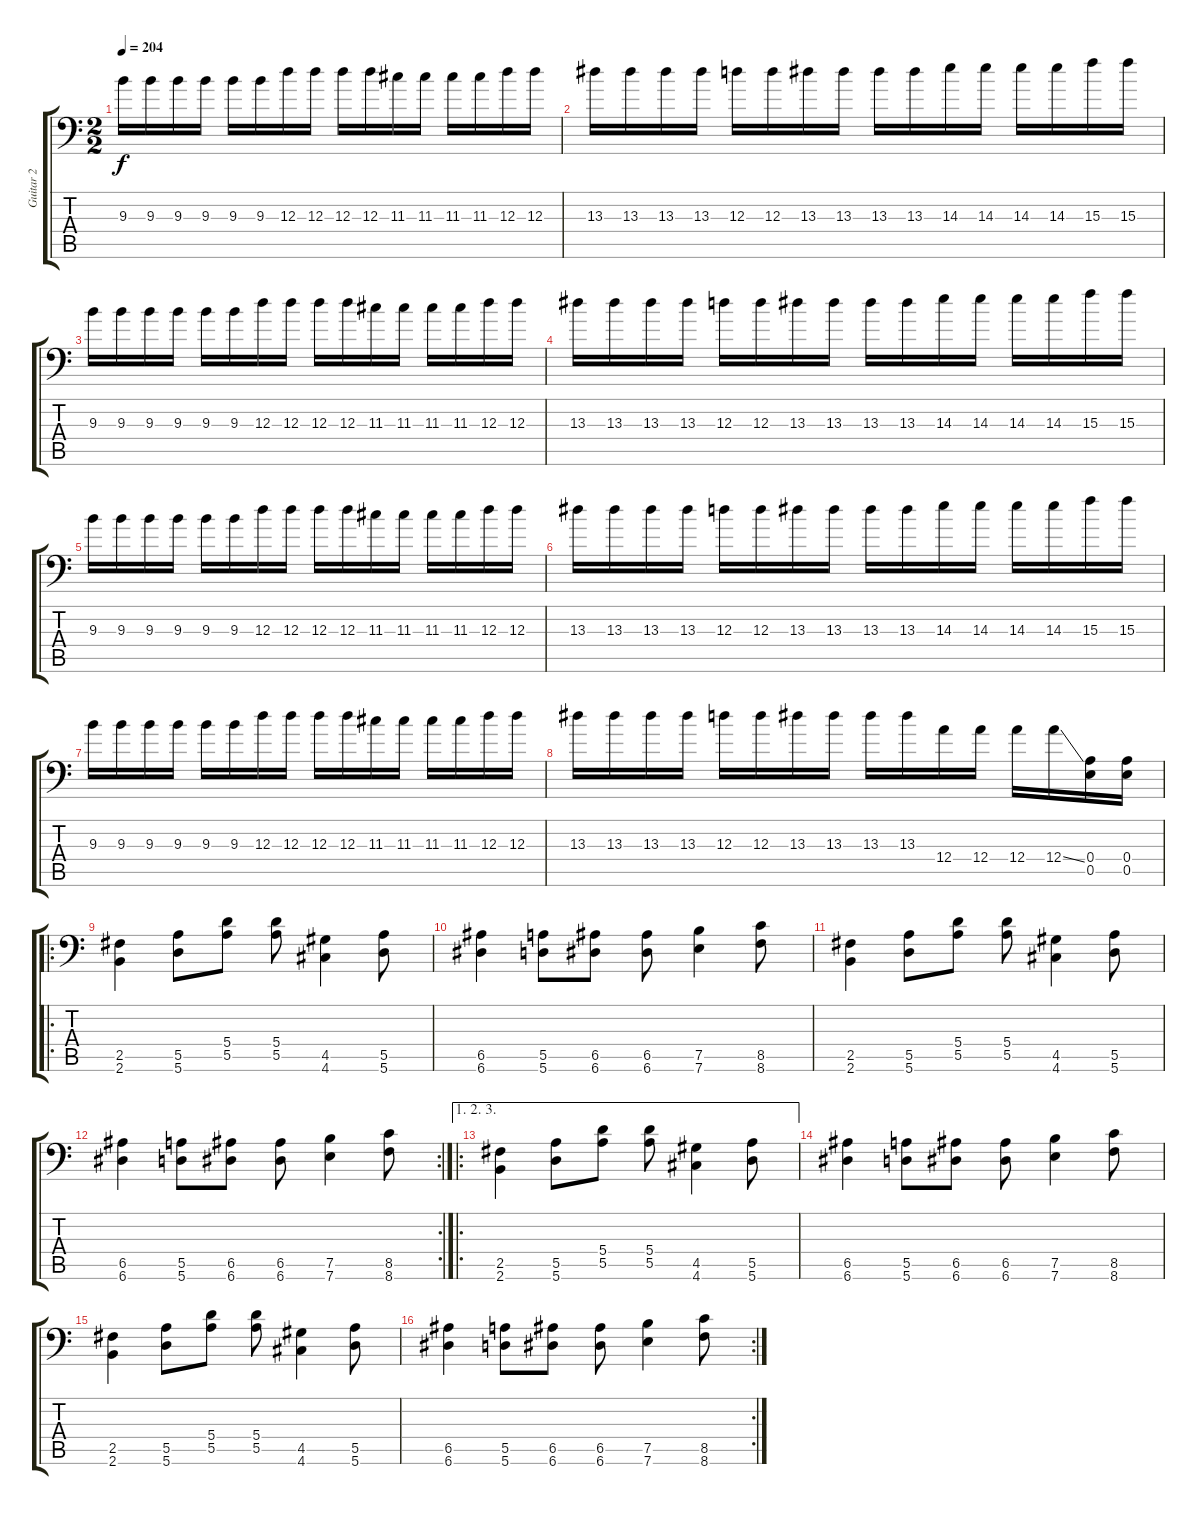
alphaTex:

\track ("Guitar 2" "Guitar 2") {instrument overdrivenguitar}
\staff {score tabs}
\tuning (B3 Gb3 D3 A2 E2 A1) {hide}
\ts (2 2)
\tempo 204
\clef f4
\ks c
9.3.16{dy f} 9.3.16 9.3.16 9.3.16 9.3.16 9.3.16 12.3.16 12.3.16 12.3.16 12.3.16 11.3.16 11.3.16 11.3.16 11.3.16 12.3.16 12.3.16 |
13.3.16 13.3.16 13.3.16 13.3.16 12.3.16 12.3.16 13.3.16 13.3.16 13.3.16 13.3.16 14.3.16 14.3.16 14.3.16 14.3.16 15.3.16 15.3.16 |
9.3.16 9.3.16 9.3.16 9.3.16 9.3.16 9.3.16 12.3.16 12.3.16 12.3.16 12.3.16 11.3.16 11.3.16 11.3.16 11.3.16 12.3.16 12.3.16 |
13.3.16 13.3.16 13.3.16 13.3.16 12.3.16 12.3.16 13.3.16 13.3.16 13.3.16 13.3.16 14.3.16 14.3.16 14.3.16 14.3.16 15.3.16 15.3.16 |
9.3.16 9.3.16 9.3.16 9.3.16 9.3.16 9.3.16 12.3.16 12.3.16 12.3.16 12.3.16 11.3.16 11.3.16 11.3.16 11.3.16 12.3.16 12.3.16 |
13.3.16 13.3.16 13.3.16 13.3.16 12.3.16 12.3.16 13.3.16 13.3.16 13.3.16 13.3.16 14.3.16 14.3.16 14.3.16 14.3.16 15.3.16 15.3.16 |
9.3.16 9.3.16 9.3.16 9.3.16 9.3.16 9.3.16 12.3.16 12.3.16 12.3.16 12.3.16 11.3.16 11.3.16 11.3.16 11.3.16 12.3.16 12.3.16 |
13.3.16 13.3.16 13.3.16 13.3.16 12.3.16 12.3.16 13.3.16 13.3.16 13.3.16 13.3.16 12.4.16 12.4.16 12.4.16 12.4{ss}.16 (0.4 0.5).16 (0.4 0.5).16 |
\ro
(2.5 2.6).4 (5.5 5.6).8 (5.4 5.5).8 (5.4 5.5).8 (4.5 4.6).4 (5.5 5.6).8 |
(6.5 6.6).4 (5.5 5.6).8 (6.5 6.6).8 (6.5 6.6).8 (7.5 7.6).4 (8.5 8.6).8 |
(2.5 2.6).4 (5.5 5.6).8 (5.4 5.5).8 (5.4 5.5).8 (4.5 4.6).4 (5.5 5.6).8 |
\rc 2
(6.5 6.6).4 (5.5 5.6).8 (6.5 6.6).8 (6.5 6.6).8 (7.5 7.6).4 (8.5 8.6).8 |
\ae (1 2 3)
\ro
(2.5 2.6).4 (5.5 5.6).8 (5.4 5.5).8 (5.4 5.5).8 (4.5 4.6).4 (5.5 5.6).8 |
(6.5 6.6).4 (5.5 5.6).8 (6.5 6.6).8 (6.5 6.6).8 (7.5 7.6).4 (8.5 8.6).8 |
(2.5 2.6).4 (5.5 5.6).8 (5.4 5.5).8 (5.4 5.5).8 (4.5 4.6).4 (5.5 5.6).8 |
\rc 2
(6.5 6.6).4 (5.5 5.6).8 (6.5 6.6).8 (6.5 6.6).8 (7.5 7.6).4 (8.5 8.6).8
